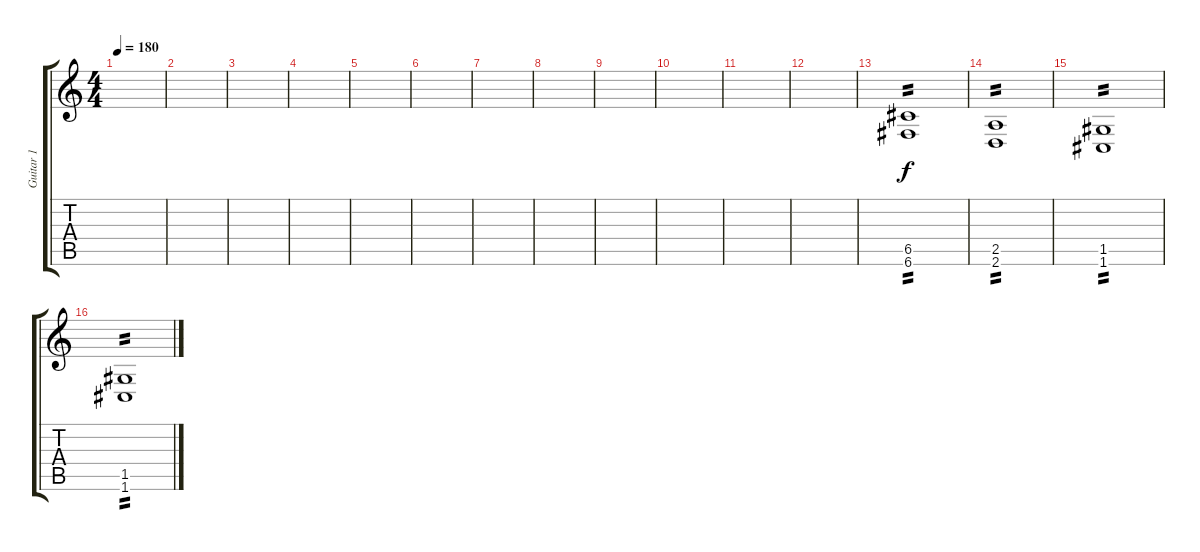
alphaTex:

\track ("Guitar 1" "Guitar 1") {instrument distortionguitar}
\staff {score tabs}
\tuning (D4 A3 F3 C3 G2 C2) {hide}
\ts (4 4)
\tempo 180
\clef g2
\ks c
|
|
|
|
|
|
|
|
|
|
|
|
(6.5 6.6).1{tp 2} |
(2.5 2.6).1{tp 2} |
(1.5 1.6).1{tp 2} |
(1.5 1.6).1{tp 2}
